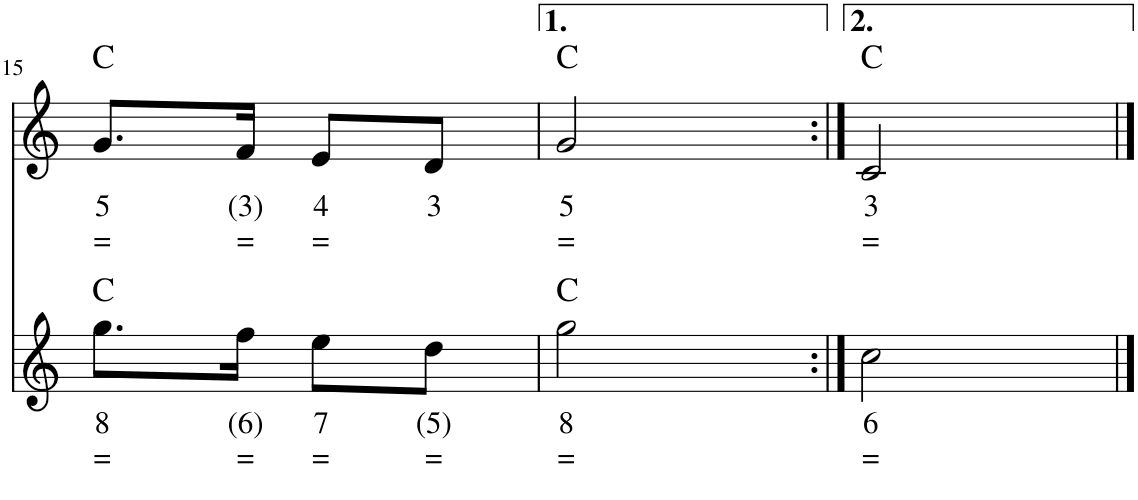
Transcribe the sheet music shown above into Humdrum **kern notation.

**kern	**text	**text	**kern	**text	**text	**harte
*part2	*part2	*part2	*part1	*part1	*part1	*part1
*staff2	*staff2	*staff2	*staff1	*staff1	*staff1	*
*I"Stem	*	*	*I"Stem	*	*	*
!!LO:PB:g=z
*clefG2	*	*	*clefG2	*	*	*
*k[]	*	*	*k[]	*	*	*
*M2/4	*	*	*M2/4	*	*	*
=15	=15	=15	=15	=15	=15	=15
!	!LO:LY:b	!LO:LY:b	!	!LO:LY:b	!LO:LY:b	!
8.gg\L	8	=	8.g/L	5	=	C:maj
!	!LO:LY:b	!LO:LY:b	!	!LO:LY:b	!LO:LY:b	!
16ff\Jk	(6)	=	16f/Jk	(3)	=	.
!	!LO:LY:b	!LO:LY:b	!	!LO:LY:b	!LO:LY:b	!
8ee\L	7	=	8e/L	4	=	.
!	!LO:LY:b	!LO:LY:b	!	!LO:LY:b	!	!
8dd\J	(5)	=	8d/J	3	.	.
=16	=16	=16	=16	=16	=16	=16
!	!LO:LY:b	!LO:LY:b	!	!LO:LY:b	!LO:LY:b	!
2gg\	8	=	2g/	5	=	C:maj
=17:|!	=17:|!	=17:|!	=17:|!	=17:|!	=17:|!	=17:|!
!	!LO:LY:b	!LO:LY:b	!	!LO:LY:b	!LO:LY:b	!
2cc\	6	=	2c/	3	=	C:maj
==	==	==	==	==	==	==
*-	*-	*-	*-	*-	*-	*-
